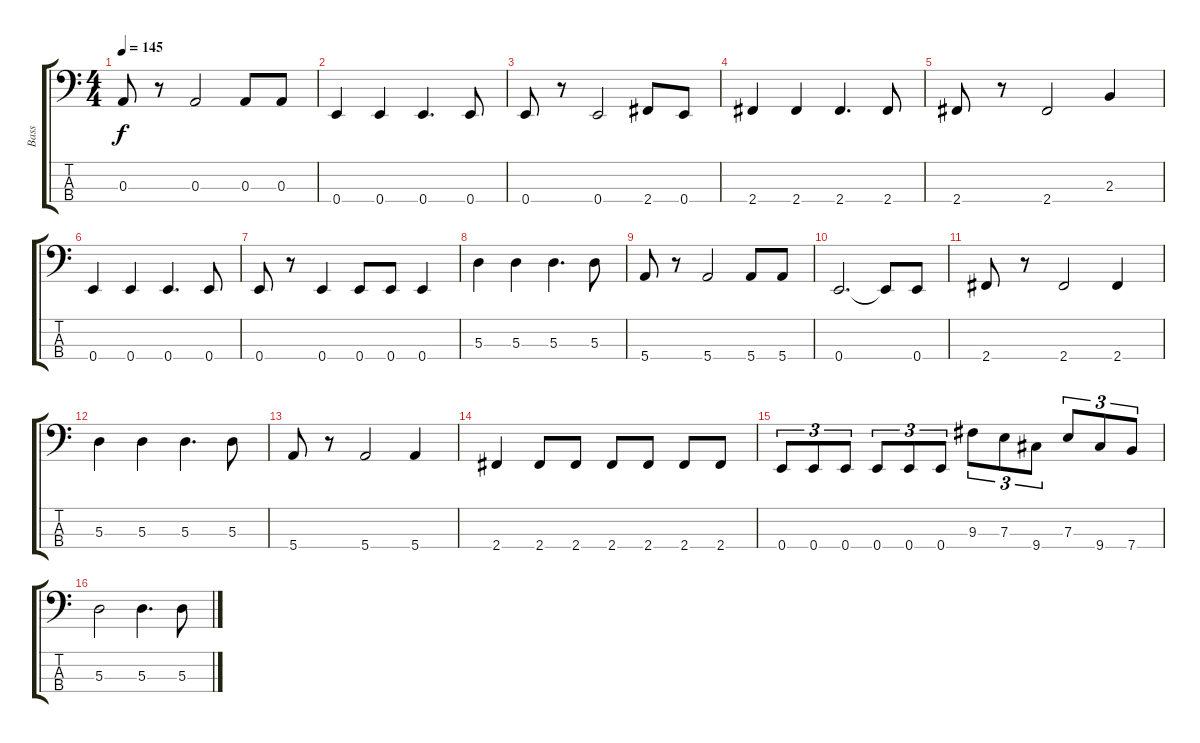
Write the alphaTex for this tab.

\track ("Bass" "Bass") {instrument electricbassfinger}
\staff {score tabs}
\tuning (G2 D2 A1 E1) {hide}
\ts (4 4)
\tempo 145
\clef f4
\ks c
0.3.8{dy f} r.8 0.3.2 0.3.8 0.3.8 |
0.4.4 0.4.4 0.4.4{d} 0.4.8 |
0.4.8 r.8 0.4.2 2.4.8 0.4.8 |
2.4.4 2.4.4 2.4.4{d} 2.4.8 |
2.4.8 r.8 2.4.2 2.3.4 |
0.4.4 0.4.4 0.4.4{d} 0.4.8 |
0.4.8 r.8 0.4.4 0.4.8 0.4.8 0.4.4 |
5.3.4 5.3.4 5.3.4{d} 5.3.8 |
5.4.8 r.8 5.4.2 5.4.8 5.4.8 |
0.4.2{d} 0.4{t}.8 0.4.8 |
2.4.8 r.8 2.4.2 2.4.4 |
5.3.4 5.3.4 5.3.4{d} 5.3.8 |
5.4.8 r.8 5.4.2 5.4.4 |
2.4.4 2.4.8 2.4.8 2.4.8 2.4.8 2.4.8 2.4.8 |
0.4.8{tu (3 2)} 0.4.8{tu (3 2)} 0.4.8{tu (3 2)} 0.4.8{tu (3 2)} 0.4.8{tu (3 2)} 0.4.8{tu (3 2)} 9.3.8{tu (3 2)} 7.3.8{tu (3 2)} 9.4.8{tu (3 2)} 7.3.8{tu (3 2)} 9.4.8{tu (3 2)} 7.4.8{tu (3 2)} |
5.3.2 5.3.4{d} 5.3.8
